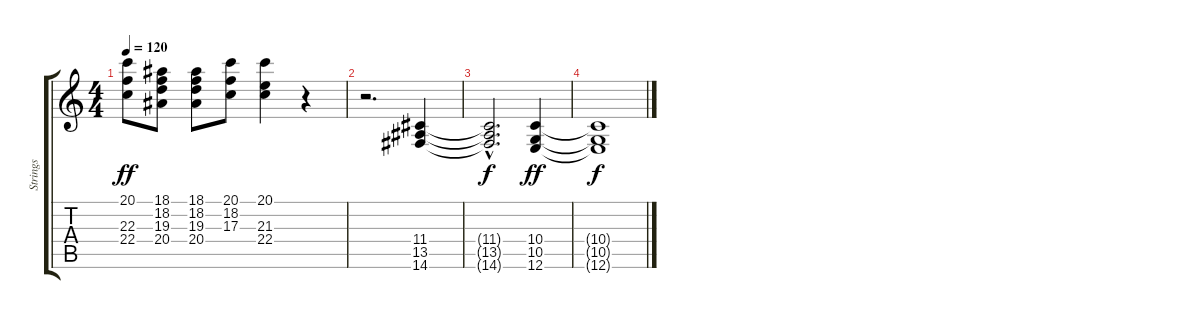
\track ("Strings" "Strings") {instrument synthstrings2}
\staff {score tabs}
\tuning (E4 B3 G3 D3 A2 E2) {hide}
\ts (4 4)
\tempo 120
\clef g2
\ks c
(20.1 22.3 22.4).8{dy ff} (18.1 18.2 19.3 20.4).8 (18.1 18.2 19.3 20.4).8 (20.1 18.2 17.3).8 (20.1 21.3 22.4).4 r.4 |
r.2{d} (11.4 13.5 14.6).4 |
(11.4{hac t} 13.5{hac t} 14.6{hac t}).2{d dy f} (10.4 10.5 12.6).4{dy ff} |
(10.4{t} 10.5{t} 12.6{t}).1{dy f}
